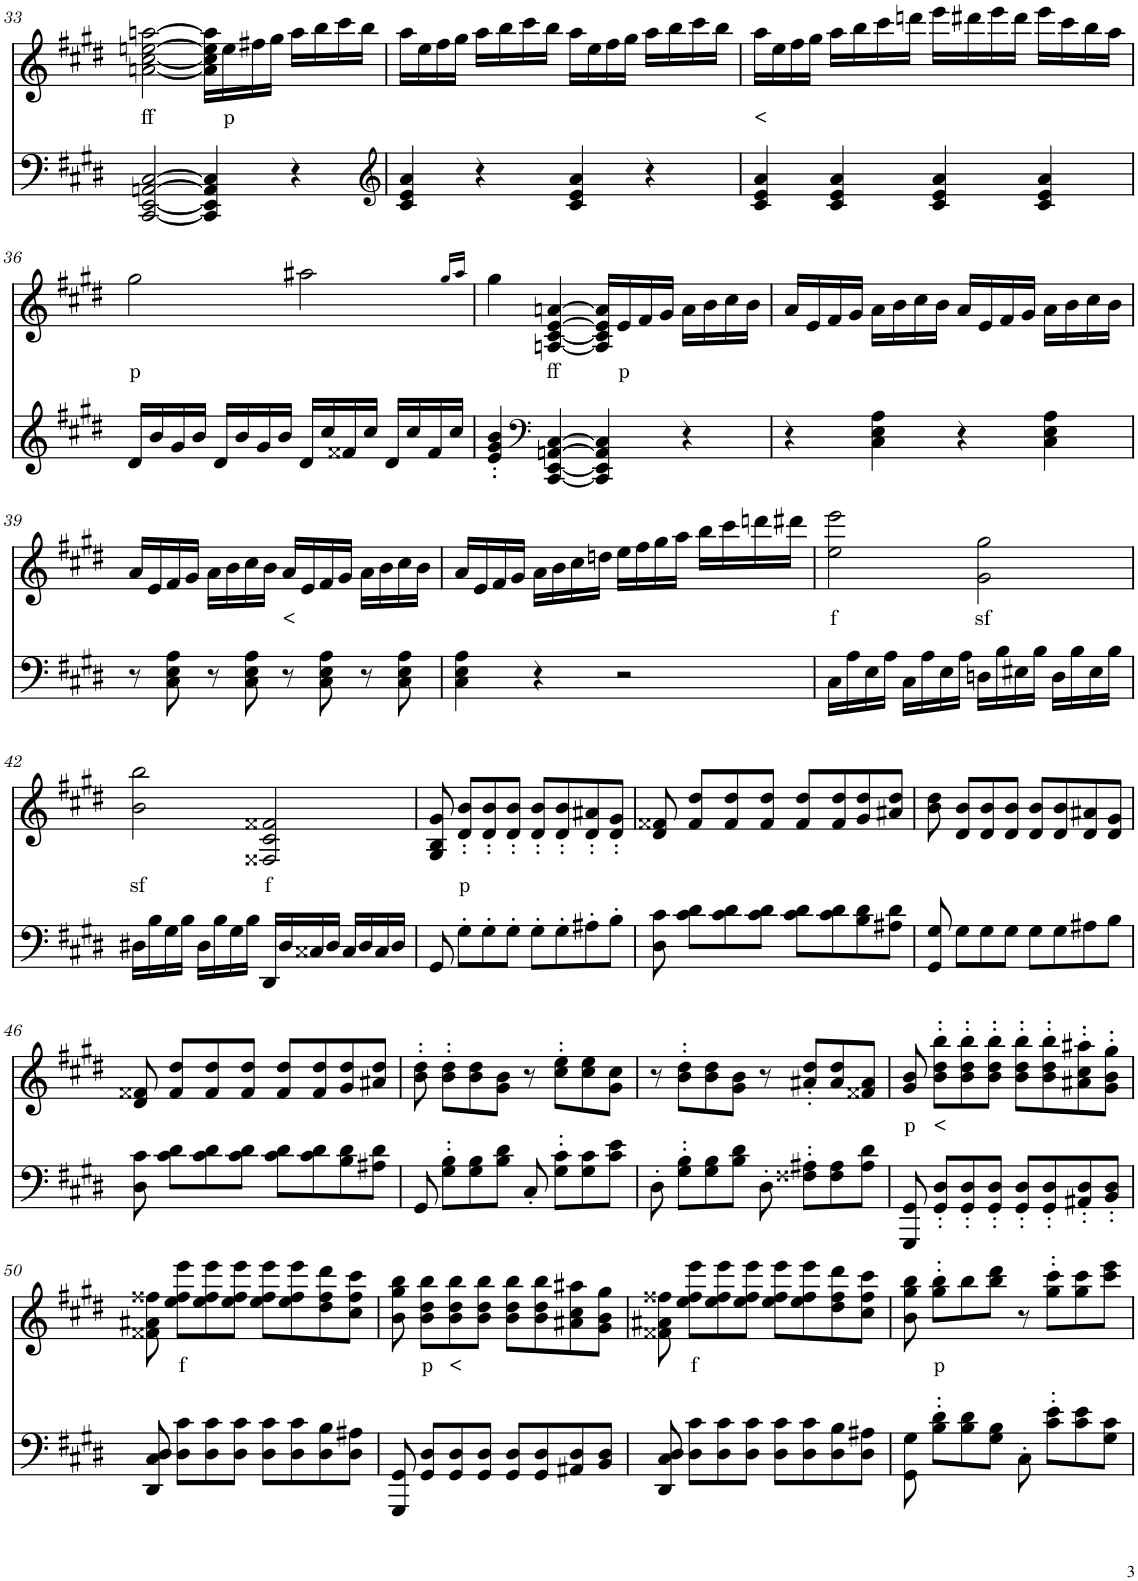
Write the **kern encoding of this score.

**kern	**kern	**text
*part2	*part1	*part1
*staff2	*staff1	*staff1
*I"piano	*I"piano	*
*I'Pno	*I'Pno	*
!!LO:PB:g=z
*clefF4	*clefG2	*
*k[f#c#g#d#]	*k[f#c#g#d#]	*
*c#:	*c#:	*
*M4/4	*M4/4	*
=33	=33	=33
!	!	!LO:LY:b
[2CC#/ [2EE/ [2AAn/ [2C#/	[2an\ [2cc#\ [2een\ [2aan\	ff
4CC#/] 4EE/] 4AA/] 4C#/]	16a\] 16cc#\] 16ee\] 16aa\]LL	.
!	!	!LO:LY:b
.	16ee\	p
.	16ff#X\	.
.	16gg#\JJ	.
4r	16aa\LL	.
.	16bb\	.
.	16ccc#\	.
.	16bb\JJ	.
=34	=34	=34
*clefG2	*	*
4c#/ 4e/ 4a/	16aa\LL	.
.	16ee\	.
.	16ff#\	.
.	16gg#\JJ	.
4r	16aa\LL	.
.	16bb\	.
.	16ccc#\	.
.	16bb\JJ	.
4c#/ 4e/ 4a/	16aa\LL	.
.	16ee\	.
.	16ff#\	.
.	16gg#\JJ	.
4r	16aa\LL	.
.	16bb\	.
.	16ccc#\	.
.	16bb\JJ	.
=35	=35	=35
!	!	!LO:LY:b
4c#/ 4e/ 4a/	16aa\LL	<
.	16ee\	.
.	16ff#\	.
.	16gg#\JJ	.
4c#/ 4e/ 4a/	16aa\LL	.
.	16bb\	.
.	16ccc#\	.
.	16dddn\JJ	.
4c#/ 4e/ 4a/	16eee\LL	.
.	16ddd#X\	.
.	16eee\	.
.	16ddd#\JJ	.
4c#/ 4e/ 4a/	16eee\LL	.
.	16ccc#\	.
.	16bb\	.
.	16aa\JJ	.
!!LO:LB:g=z
=36	=36	=36
!	!	!LO:LY:b
16d#/LL	2gg#\	p
16b/	.	.
16g#/	.	.
16b/JJ	.	.
16d#/LL	.	.
16b/	.	.
16g#/	.	.
16b/JJ	.	.
16d#/LL	2aa#X\	.
16cc#/	.	.
16f##X/	.	.
16cc#/JJ	.	.
16d#/LL	.	.
16cc#/	.	.
16f##/	.	.
16cc#/JJ	.	.
.	16qgg#/LL	.
.	16qaa#/JJ	.
=37	=37	=37
4e/' 4g#/' 4b/'	4gg#\	.
*clefF4	*	*
!	!	!LO:LY:b
[4CC#/ [4EE/ [4AAn/ [4C#/	[4An/ [4c#/ [4e/ [4an/	ff
4CC#/] 4EE/] 4AA/] 4C#/]	16A/] 16c#/] 16e/] 16a/]LL	.
!	!	!LO:LY:b
.	16e/	p
.	16f#/	.
.	16g#/JJ	.
4r	16a\LL	.
.	16b\	.
.	16cc#\	.
.	16b\JJ	.
=38	=38	=38
4r	16a/LL	.
.	16e/	.
.	16f#/	.
.	16g#/JJ	.
4C#\ 4E\ 4A\	16a\LL	.
.	16b\	.
.	16cc#\	.
.	16b\JJ	.
4r	16a/LL	.
.	16e/	.
.	16f#/	.
.	16g#/JJ	.
4C#\ 4E\ 4A\	16a\LL	.
.	16b\	.
.	16cc#\	.
.	16b\JJ	.
!!LO:LB:g=z
=39	=39	=39
8r	16a/LL	.
.	16e/	.
8C#\ 8E\ 8A\	16f#/	.
.	16g#/JJ	.
8r	16a\LL	.
.	16b\	.
8C#\ 8E\ 8A\	16cc#\	.
.	16b\JJ	.
!	!	!LO:LY:b
8r	16a/LL	<
.	16e/	.
8C#\ 8E\ 8A\	16f#/	.
.	16g#/JJ	.
8r	16a\LL	.
.	16b\	.
8C#\ 8E\ 8A\	16cc#\	.
.	16b\JJ	.
=40	=40	=40
4C#\ 4E\ 4A\	16a/LL	.
.	16e/	.
.	16f#/	.
.	16g#/JJ	.
4r	16a\LL	.
.	16b\	.
.	16cc#\	.
.	16ddn\JJ	.
2r	16ee\LL	.
.	16ff#\	.
.	16gg#\	.
.	16aa\JJ	.
.	16bb\LL	.
.	16ccc#\	.
.	16dddn\	.
.	16ddd#X\JJ	.
=41	=41	=41
!	!	!LO:LY:b
16C#\LL	2ee\ 2eee\	f
16A\	.	.
16E\	.	.
16A\JJ	.	.
16C#\LL	.	.
16A\	.	.
16E\	.	.
16A\JJ	.	.
!	!	!LO:LY:b
16Dn\LL	2g#\ 2gg#\	sf
16B\	.	.
16E#X\	.	.
16B\JJ	.	.
16D\LL	.	.
16B\	.	.
16E#\	.	.
16B\JJ	.	.
!!LO:LB:g=z
=42	=42	=42
!	!	!LO:LY:b
16D#X\LL	2b\ 2bb\	sf
16B\	.	.
16G#\	.	.
16B\JJ	.	.
16D#\LL	.	.
16B\	.	.
16G#\	.	.
16B\JJ	.	.
!	!	!LO:LY:b
16DD#/LL	2F##X/ 2c#/ 2f##X/	f
16D#/	.	.
16C##X/	.	.
16D#/JJ	.	.
16C##/LL	.	.
16D#/	.	.
16C##/	.	.
16D#/JJ	.	.
=43	=43	=43
8GG#/	8G#/ 8B/ 8g#/	.
!	!	!LO:LY:b
8G#'\L	8d#/' 8b/'L	p
8G#'\	8d#/' 8b/'	.
8G#'\J	8d#/' 8b/'J	.
8G#'\L	8d#/' 8b/'L	.
8G#'\	8d#/' 8b/'	.
8A#X'\	8d#/' 8a#X/'	.
8B'\J	8d#/' 8g#/'J	.
=44	=44	=44
8D#\ 8c#\	8d#/ 8f##X/	.
8c#\ 8d#\L	8f##/ 8dd#/L	.
8c#\ 8d#\	8f##/ 8dd#/	.
8c#\ 8d#\J	8f##/ 8dd#/J	.
8c#\ 8d#\L	8f##/ 8dd#/L	.
8c#\ 8d#\	8f##/ 8dd#/	.
8B\ 8d#\	8g#/ 8dd#/	.
8A#X\ 8d#\J	8a#X/ 8dd#/J	.
=45	=45	=45
8GG#/ 8G#/	8b\ 8dd#\	.
8G#\L	8d#/ 8b/L	.
8G#\	8d#/ 8b/	.
8G#\J	8d#/ 8b/J	.
8G#\L	8d#/ 8b/L	.
8G#\	8d#/ 8b/	.
8A#X\	8d#/ 8a#X/	.
8B\J	8d#/ 8g#/J	.
!!LO:LB:g=z
=46	=46	=46
8D#\ 8c#\	8d#/ 8f##X/	.
8c#\ 8d#\L	8f##/ 8dd#/L	.
8c#\ 8d#\	8f##/ 8dd#/	.
8c#\ 8d#\J	8f##/ 8dd#/J	.
8c#\ 8d#\L	8f##/ 8dd#/L	.
8c#\ 8d#\	8f##/ 8dd#/	.
8B\ 8d#\	8g#/ 8dd#/	.
8A#X\ 8d#\J	8a#X/ 8dd#/J	.
=47	=47	=47
8GG#/	8b\' 8dd#\'	.
8G#\' 8B\'L	8b\' 8dd#\'L	.
8G#\ 8B\	8b\ 8dd#\	.
8B\ 8d#\J	8g#\ 8b\J	.
8C#'/	8r	.
8G#\' 8c#\'L	8cc#\' 8ee\'L	.
8G#\ 8c#\	8cc#\ 8ee\	.
8c#\ 8e\J	8g#\ 8cc#\J	.
=48	=48	=48
8D#'\	8r	.
8G#\' 8B\'L	8b\' 8dd#\'L	.
8G#\ 8B\	8b\ 8dd#\	.
8B\ 8d#\J	8g#\ 8b\J	.
8D#'\	8r	.
8F##X\' 8A#X\'L	8a#X/' 8dd#/'L	.
8F##\ 8A#\	8a#/ 8dd#/	.
8A#\ 8d#\J	8f##X/ 8a#/J	.
=49	=49	=49
!	!	!LO:LY:b
8GGG#/ 8GG#/	8g#/ 8b/	p
!	!	!LO:LY:b
8GG#/' 8D#/'L	8b\' 8dd#\' 8bb\'L	<
8GG#/' 8D#/'	8b\' 8dd#\' 8bb\'	.
8GG#/' 8D#/'J	8b\' 8dd#\' 8bb\'J	.
8GG#/' 8D#/'L	8b\' 8dd#\' 8bb\'L	.
8GG#/' 8D#/'	8b\' 8dd#\' 8bb\'	.
8AA#X/' 8D#/'	8a#X\' 8cc#\' 8aa#X\'	.
8BB/' 8D#/'J	8g#\' 8b\' 8gg#\'J	.
!!LO:LB:g=z
=50	=50	=50
8DD#/ 8C#/ 8D#/	8f##X\ 8a#X\ 8ff##X\	.
!	!	!LO:LY:b
8D#\ 8c#\L	8ee\ 8ff##\ 8eee\L	f
8D#\ 8c#\	8ee\ 8ff##\ 8eee\	.
8D#\ 8c#\J	8ee\ 8ff##\ 8eee\J	.
8D#\ 8c#\L	8ee\ 8ff##\ 8eee\L	.
8D#\ 8c#\	8ee\ 8ff##\ 8eee\	.
8D#\ 8B\	8dd#\ 8ff##\ 8ddd#\	.
8D#\ 8A#X\J	8cc#\ 8ff##\ 8ccc#\J	.
=51	=51	=51
8GGG#/ 8GG#/	8b\ 8gg#\ 8bb\	.
!	!	!LO:LY:b
8GG#/ 8D#/L	8b\ 8dd#\ 8bb\L	p
!	!	!LO:LY:b
8GG#/ 8D#/	8b\ 8dd#\ 8bb\	<
8GG#/ 8D#/J	8b\ 8dd#\ 8bb\J	.
8GG#/ 8D#/L	8b\ 8dd#\ 8bb\L	.
8GG#/ 8D#/	8b\ 8dd#\ 8bb\	.
8AA#X/ 8D#/	8a#X\ 8cc#\ 8aa#X\	.
8BB/ 8D#/J	8g#\ 8b\ 8gg#\J	.
=52	=52	=52
8DD#/ 8C#/ 8D#/	8f##X\ 8a#X\ 8ff##X\	.
!	!	!LO:LY:b
8D#\ 8c#\L	8ee\ 8ff##\ 8eee\L	f
8D#\ 8c#\	8ee\ 8ff##\ 8eee\	.
8D#\ 8c#\J	8ee\ 8ff##\ 8eee\J	.
8D#\ 8c#\L	8ee\ 8ff##\ 8eee\L	.
8D#\ 8c#\	8ee\ 8ff##\ 8eee\	.
8D#\ 8B\	8dd#\ 8ff##\ 8ddd#\	.
8D#\ 8A#X\J	8cc#\ 8ff##\ 8ccc#\J	.
=53	=53	=53
8GG#\ 8G#\	8b\ 8gg#\ 8bb\	.
!	!	!LO:LY:b
8B\' 8d#\'L	8gg#\' 8bb\'L	p
8B\ 8d#\	8bb\	.
8G#\ 8B\J	8bb\ 8ddd#\J	.
8C#'\	8r	.
8c#\' 8e\'L	8gg#\' 8ccc#\'L	.
8c#\ 8e\	8gg#\ 8ccc#\	.
8G#\ 8c#\J	8ccc#\ 8eee\J	.
=	=	=
*-	*-	*-
